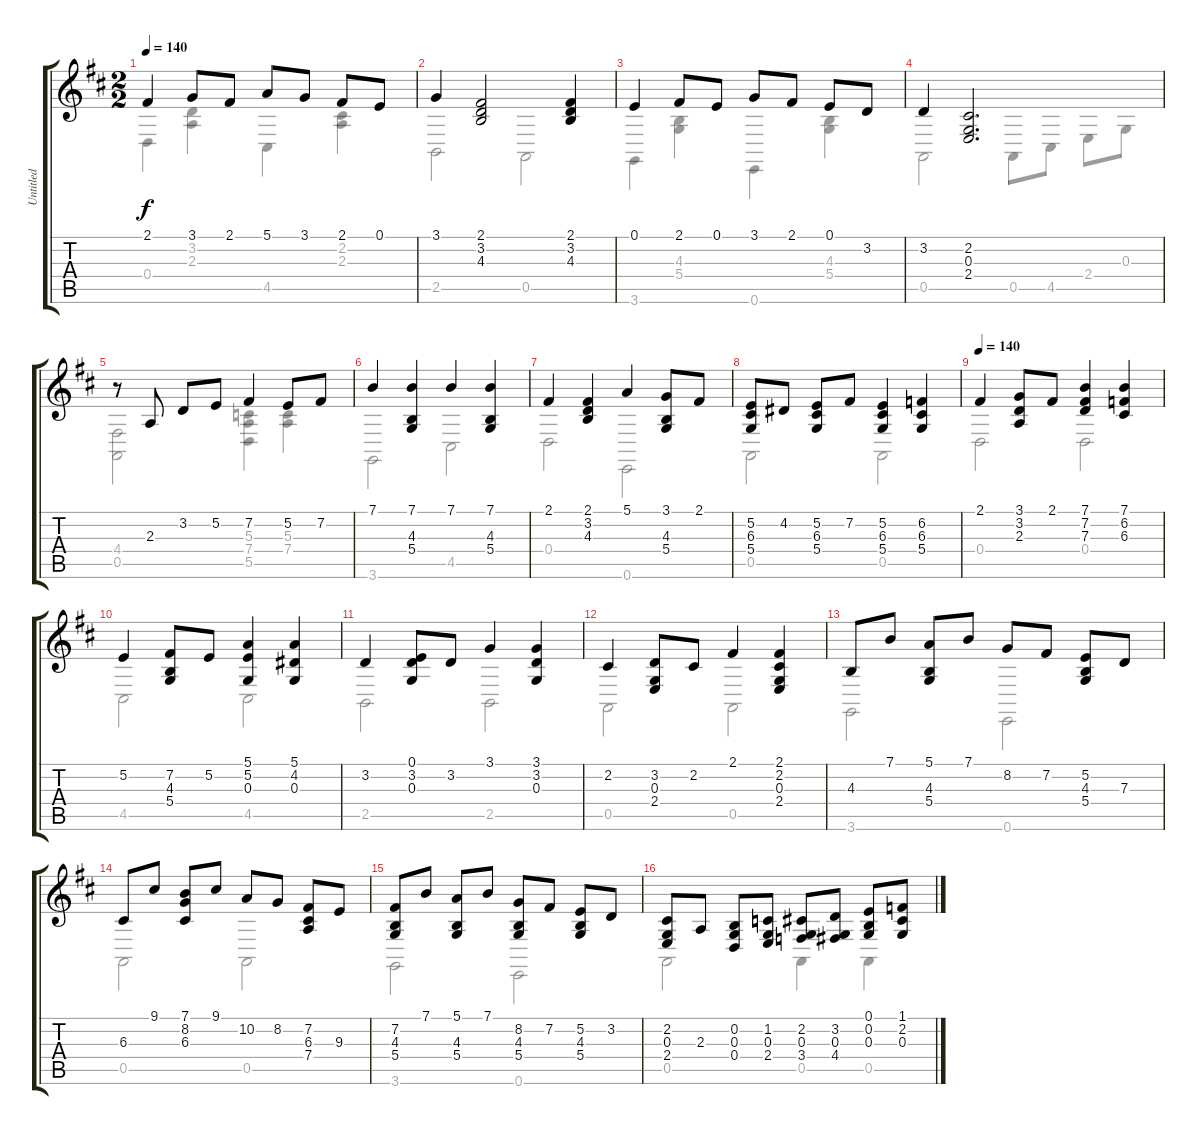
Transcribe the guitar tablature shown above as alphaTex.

\track ("Untitled" "Untitled") {instrument acousticgrandpiano}
\staff {score tabs}
\tuning (E4 B3 G3 D3 A2 E2) {hide}
\voice
\ts (2 2)
\tempo 140
\clef g2
\ks d
2.1.4{dy f instrument acousticgrandpiano} 3.1.8 2.1.8 5.1.8 3.1.8 2.1.8 0.1.8 |
3.1.4 (2.1 3.2 4.3).2 (2.1 3.2 4.3).4 |
0.1.4 2.1.8 0.1.8 3.1.8 2.1.8 0.1.8 3.2.8 |
3.2.4 (2.2 0.3 2.4).2{d} |
r.8 2.3.8 3.2.8 5.2.8 7.2.4 5.2.8 7.2.8 |
7.1.4 (7.1 4.3 5.4).4 7.1.4 (7.1 4.3 5.4).4 |
2.1.4 (2.1 3.2 4.3).4 5.1.4 (3.1 4.3 5.4).8 2.1.8 |
(5.2 6.3 5.4).8 4.2.8 (5.2 6.3 5.4).8 7.2.8 (5.2 6.3 5.4).4 (6.2 6.3 5.4).4 |
\tempo 140
2.1.4 (3.1 3.2 2.3).8 2.1.8 (7.1 7.2 7.3).4 (7.1 6.2 6.3).4 |
5.2.4 (7.2 4.3 5.4).8 5.2.8 (5.1 5.2 0.3).4 (5.1 4.2 0.3).4 |
3.2.4 (0.1 3.2 0.3).8 3.2.8 3.1.4 (3.1 3.2 0.3).4 |
2.2.4 (3.2 0.3 2.4).8 2.2.8 2.1.4 (2.1 2.2 0.3 2.4).4 |
4.3.8 7.1.8 (5.1 4.3 5.4).8 7.1.8 8.2.8 7.2.8 (5.2 4.3 5.4).8 7.3.8 |
6.3.8 9.1.8 (7.1 8.2 6.3).8 9.1.8 10.2.8 8.2.8 (7.2 6.3 7.4).8 9.3.8 |
(7.2 4.3 5.4).8 7.1.8 (5.1 4.3 5.4).8 7.1.8 (8.2 4.3 5.4).8 7.2.8 (5.2 4.3 5.4).8 3.2.8 |
(2.2 0.3 2.4).8 2.3.8 (0.2 0.3 0.4).8 (1.2 0.3 2.4).8 (2.2 0.3 3.4).8 (3.2 0.3 4.4).8 (0.1 0.2 0.3).8 (1.1 2.2 0.3).8
\voice
\clef g2
\ottava regular
\simile none
\ks d
0.4.4{dy f} (3.2 2.3).4 4.5.4 (2.2 2.3).4 |
2.5.2 0.5.2 |
3.6.4 (4.3 5.4).4 0.6.4 (4.3 5.4).4 |
0.5.2 0.5.8 4.5.8 2.4.8 0.3.8 |
(4.4 0.5).2 (5.3 7.4 5.5).4 (5.3 7.4).4 |
3.6.2 4.5.2 |
0.4.2 0.6.2 |
0.5.2 0.5.2 |
0.4.2 0.4.2 |
4.5.2 4.5.2 |
2.5.2 2.5.2 |
0.5.2 0.5.2 |
3.6.2 0.6.2 |
0.5.2 0.5.2 |
3.6.2 0.6.2 |
0.5.2 0.5.4 0.5.4
